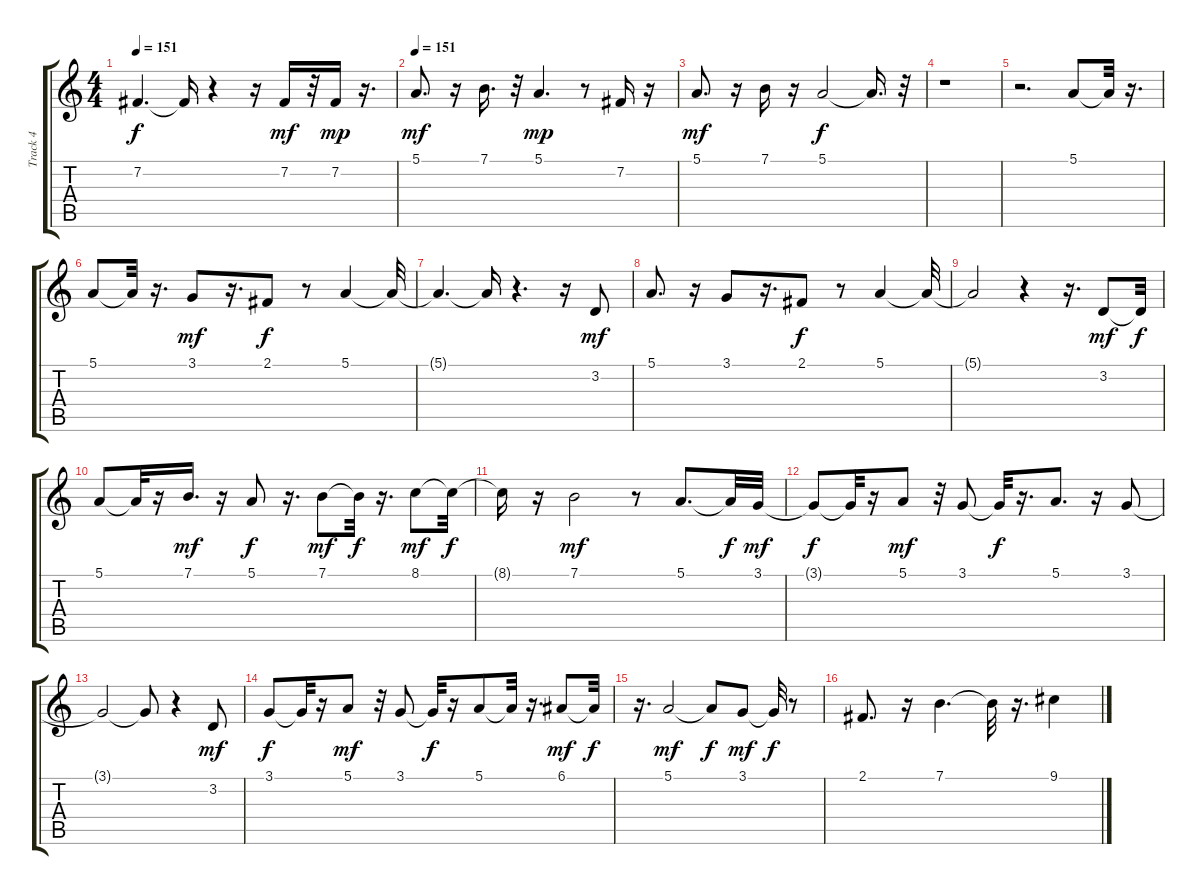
\track ("Track 4" "Track 4") {instrument synthvoice}
\staff {score tabs}
\tuning (E4 B3 G3 D3 A2 E2) {hide}
\ts (4 4)
\tempo 151
\clef g2
\ks c
7.2{t}.4{d dy f} 7.2{t}.16 r.4 r.16 7.2.16{dy mf} r.32 7.2.16{dy mp} r.16{d} |
\tempo 151
5.1.8{d dy mf} r.16 7.1.16{d} r.32 5.1.4{d dy mp} r.8 7.2.16 r.16 |
5.1.8{d dy mf} r.16 7.1.16 r.16 5.1.2{dy f} 5.1{t}.16{d} r.32 |
r.1 |
r.2{d} 5.1.8 5.1{t}.32 r.16{d} |
5.1.8 5.1{t}.32 r.16{d} 3.1.8{dy mf} r.16{d} 2.1.8{dy f} r.8 5.1.4 5.1{t}.32 |
5.1{t}.4{d} 5.1{t}.16 r.4{d} r.16 3.2.8{dy mf} |
5.1.8{d} r.16 3.1.8 r.16{d} 2.1.8{dy f} r.8 5.1.4 5.1{t}.32 |
5.1{t}.2 r.4 r.16{d} 3.2.8{dy mf} 3.2{t}.32{dy f} |
5.1.8 5.1{t}.32 r.16 7.1.16{d dy mf} r.16 5.1.8{dy f} r.16{d} 7.1.8{dy mf} 7.1{t}.32{dy f} r.16{d} 8.1.8{dy mf} 8.1{t}.32{dy f} |
8.1{t}.16 r.16 7.1.2{dy mf} r.8 5.1.8{d} 5.1{t}.32{dy f} 3.1.32{dy mf} |
3.1{t}.8{dy f} 3.1{t}.32 r.16 5.1.8{dy mf} r.32 3.1.8 3.1{t}.32{dy f} r.16{d} 5.1.8{d} r.16 3.1.8 |
3.1{t}.2 3.1{t}.8 r.4 3.2.8{dy mf} |
3.1.8{dy f} 3.1{t}.32 r.16 5.1.8{dy mf} r.32 3.1.8 3.1{t}.32{dy f} r.16 5.1.8 5.1{t}.32 r.16{d} 6.1.8{dy mf} 6.1{t}.32{dy f} |
r.16{d} 5.1.2{dy mf} 5.1{t}.8{dy f} 3.1.8{dy mf} 3.1{t}.32{dy f} r.8 |
2.1.8{d} r.16 7.1.4{d} 7.1{t}.32 r.16{d} 9.1.4
